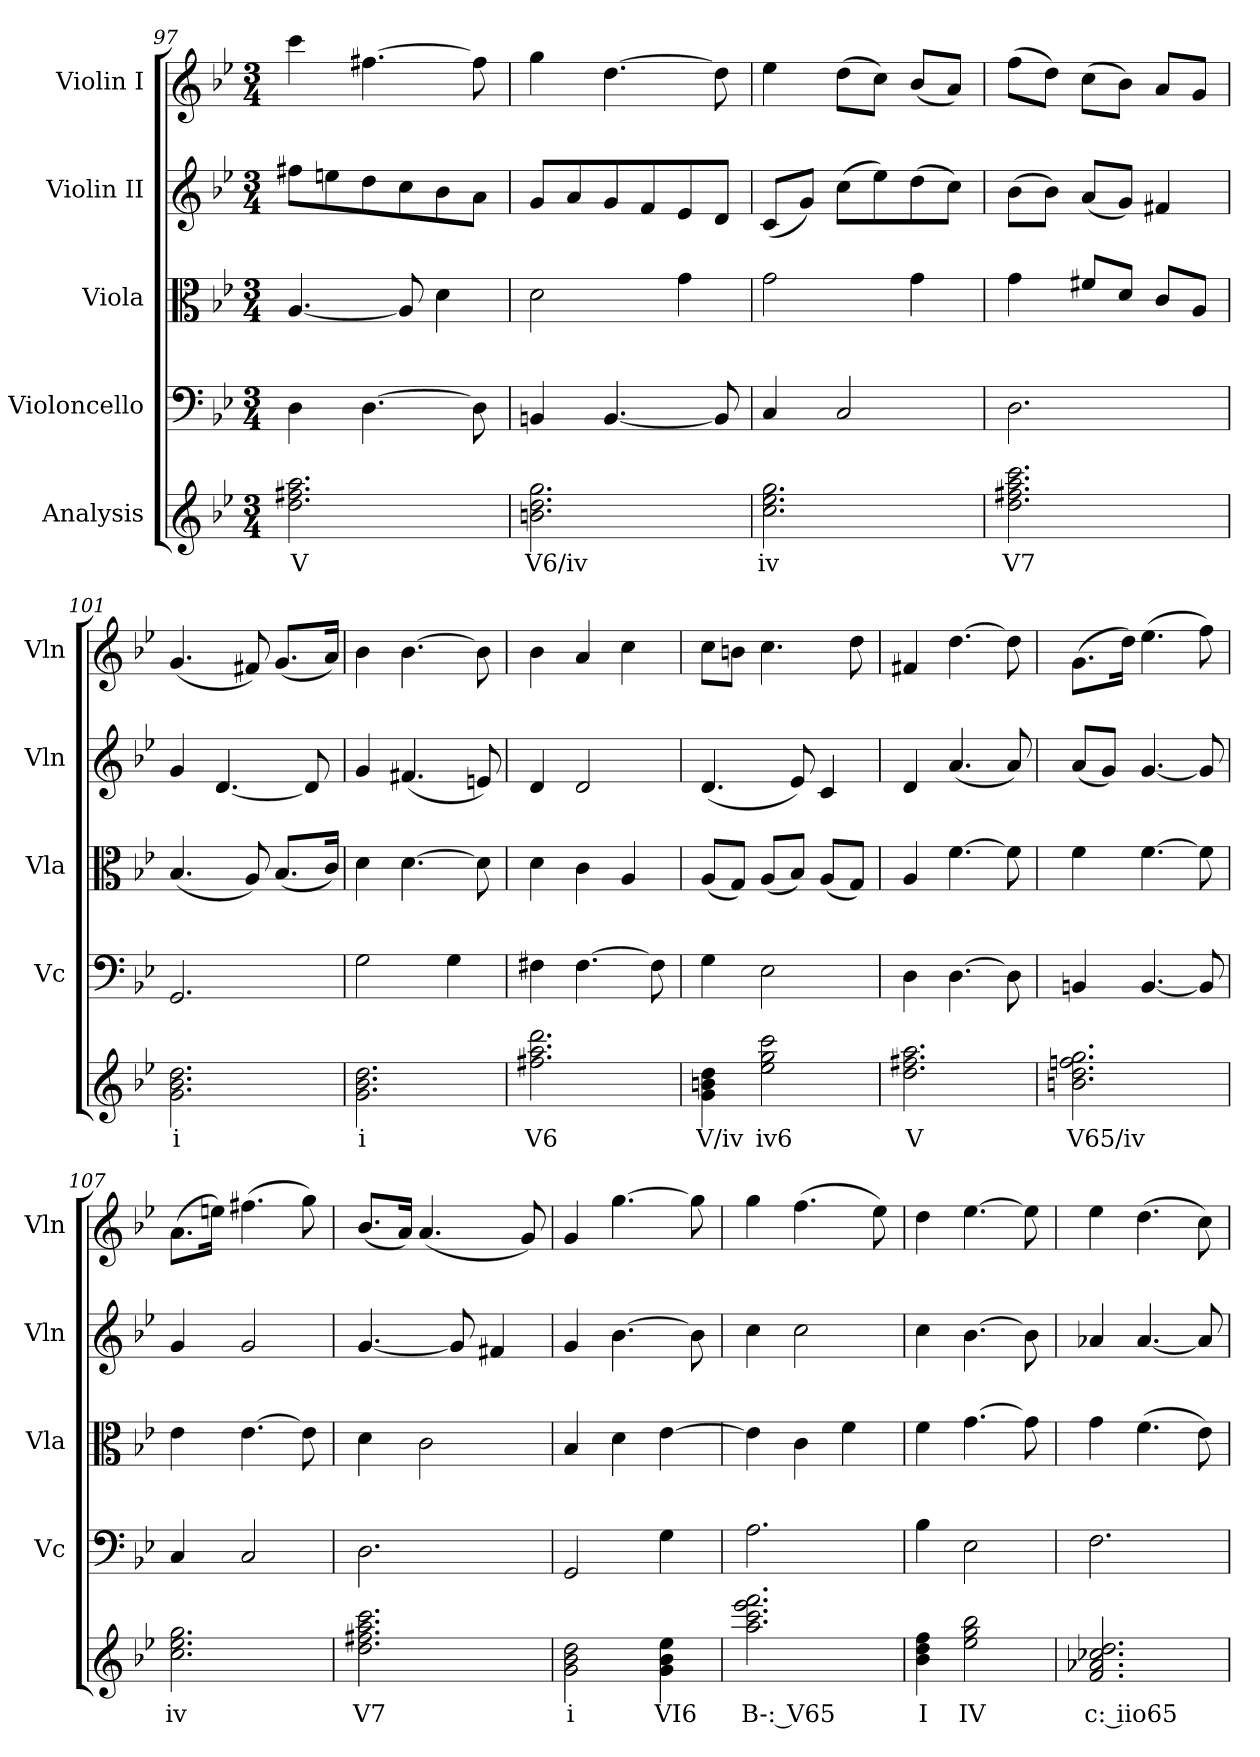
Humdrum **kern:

**kern	**text	**kern	**kern	**kern	**kern
*part5	*part5	*part4	*part3	*part2	*part1
*staff5	*staff5	*staff4	*staff3	*staff2	*staff1
*I"Analysis	*	*I"Violoncello	*I"Viola	*I"Violin II	*I"Violin I
*	*	*I'Vc	*I'Vla	*I'Vln	*I'Vln
*clefG2	*	*clefF4	*clefC3	*clefG2	*clefG2
*k[b-e-]	*	*k[b-e-]	*k[b-e-]	*k[b-e-]	*k[b-e-]
*M3/4	*	*M3/4	*M3/4	*M3/4	*M3/4
=97	=97	=97	=97	=97	=97
!	!LO:LY:b	!	!	!	!
2.dd\ 2.ff#X\ 2.aa\	V	4D\	[4.A/	8ff#X\L	4ccc\
.	.	.	.	8een\	.
.	.	[4.D\	.	8dd\	[4.ff#X\
.	.	.	8A/]	8cc\	.
.	.	.	4d\	8b-\	.
.	.	8D\]	.	8a\J	8ff#\]
!!LO:PB:g=z
=98	=98	=98	=98	=98	=98
!	!LO:LY:b	!	!	!	!
2.bn\ 2.dd\ 2.gg\	V6/iv	4BBn/	2d\	8g/L	4gg\
.	.	.	.	8a/	.
.	.	[4.BB/	.	8g/	[4.dd\
.	.	.	.	8f/	.
.	.	.	4g\	8e-/	.
.	.	8BB/]	.	8d/J	8dd\]
=99	=99	=99	=99	=99	=99
!	!LO:LY:b	!	!	!	!
2.cc\ 2.ee-\ 2.gg\	iv	4C/	2g\	(<8c/L	4ee-\
.	.	.	.	8g/J)	.
.	.	2C/	.	(>8cc\L	(>8dd\L
.	.	.	.	8ee-\)	8cc\J)
.	.	.	4g\	(>8dd\	(<8b-/L
.	.	.	.	8cc\J)	8a/J)
=100	=100	=100	=100	=100	=100
!	!LO:LY:b	!	!	!	!
2.dd\ 2.ff#X\ 2.aa\ 2.ccc\	V7	2.D\	4g\	(>8b-\L	(>8ff\L
.	.	.	.	8b-\J)	8dd\J)
.	.	.	8f#X/L	(<8a/L	(>8cc\L
.	.	.	8d/J	8g/J)	8b-\J)
.	.	.	8c/L	4f#X/	8a/L
.	.	.	8A/J	.	8g/J
=101	=101	=101	=101	=101	=101
!	!LO:LY:b	!	!	!	!
2.g\ 2.b-\ 2.dd\	i	2.GG/	(<4.B-/	4g/	(<4.g/
.	.	.	.	[4.d/	.
.	.	.	8A/)	.	8f#X/)
.	.	.	(<8.B-/L	.	(<8.g/L
.	.	.	.	8d/]	.
.	.	.	16c/Jk)	.	16a/Jk)
!!LO:LB:g=z
=102	=102	=102	=102	=102	=102
!	!LO:LY:b	!	!	!	!
2.g\ 2.b-\ 2.dd\	i	2G\	4d\	4g/	4b-\
.	.	.	[4.d\	(<4.f#X/	[4.b-\
.	.	4G\	.	.	.
.	.	.	8d\]	8en/)	8b-\]
=103	=103	=103	=103	=103	=103
!	!LO:LY:b	!	!	!	!
2.ff#X\ 2.aa\ 2.ddd\	V6	4F#X\	4d\	4d/	4b-\
.	.	[4.F#\	4c\	2d/	4a/
.	.	.	4A/	.	4cc\
.	.	8F#\]	.	.	.
=104	=104	=104	=104	=104	=104
!	!LO:LY:b	!	!	!	!
4g\ 4bn\ 4dd\	V/iv	4G\	(<8A/L	(<4.d/	8cc\L
.	.	.	8G/J)	.	8bn\J
!	!LO:LY:b	!	!	!	!
2ee-\ 2gg\ 2ccc\	iv6	2E-\	(<8A/L	.	4.cc\
.	.	.	8B-/J)	8e-/)	.
.	.	.	(<8A/L	4c/	.
.	.	.	8G/J)	.	8dd\
=105	=105	=105	=105	=105	=105
!	!LO:LY:b	!	!	!	!
2.dd\ 2.ff#X\ 2.aa\	V	4D\	4A/	4d/	4f#X/
.	.	[4.D\	[4.f\	(<4.a/	[4.dd\
.	.	8D\]	8f\]	8a/)	8dd\]
!!LO:PB:g=z
=106	=106	=106	=106	=106	=106
!	!LO:LY:b	!	!	!	!
2.bn\ 2.dd\ 2.ffn\ 2.gg\	V65/iv	4BBn/	4f\	(<8a/L	(>8.g\L
.	.	.	.	8g/J)	.
.	.	.	.	.	16dd\Jk)
.	.	[4.BB/	[4.f\	[4.g/	(>4.ee-\
.	.	8BB/]	8f\]	8g/]	8ff\)
=107	=107	=107	=107	=107	=107
!	!LO:LY:b	!	!	!	!
2.cc\ 2.ee-\ 2.gg\	iv	4C/	4e-\	4g/	(>8.a\L
.	.	.	.	.	16een\Jk)
.	.	2C/	[4.e-\	2g/	(>4.ff#X\
.	.	.	8e-\]	.	8gg\)
=108	=108	=108	=108	=108	=108
!	!LO:LY:b	!	!	!	!
2.dd\ 2.ff#X\ 2.aa\ 2.ccc\	V7	2.D\	4d\	[4.g/	(<8.b-/L
.	.	.	.	.	16a/Jk)
.	.	.	2c\	.	(<4.a/
.	.	.	.	8g/]	.
.	.	.	.	4f#X/	.
.	.	.	.	.	8g/)
=109	=109	=109	=109	=109	=109
!	!LO:LY:b	!	!	!	!
2g\ 2b-\ 2dd\	i	2GG/	4B-/	4g/	4g/
.	.	.	4d\	[4.b-\	[4.gg\
!	!LO:LY:b	!	!	!	!
4g\ 4b-\ 4ee-\	VI6	4G\	[4e-\	.	.
.	.	.	.	8b-\]	8gg\]
!!LO:LB:g=z
=110	=110	=110	=110	=110	=110
!	!LO:LY:b	!	!	!	!
2.aa\ 2.ccc\ 2.eee-\ 2.fff\	B-: V65	2.A\	4e-\]	4cc\	4gg\
.	.	.	4c\	2cc\	(>4.ff\
.	.	.	4f\	.	.
.	.	.	.	.	8ee-\)
=111	=111	=111	=111	=111	=111
!	!LO:LY:b	!	!	!	!
4b-\ 4dd\ 4ff\	I	4B-\	4f\	4cc\	4dd\
!	!LO:LY:b	!	!	!	!
2ee-\ 2gg\ 2bb-\	IV	2E-\	[4.g\	[4.b-\	[4.ee-\
.	.	.	8g\]	8b-\]	8ee-\]
=112	=112	=112	=112	=112	=112
!	!LO:LY:b	!	!	!	!
2.f/ 2.a-X/ 2.cc-X/ 2.dd/	c: iio65	2.F\	4g\	4a-X/	4ee-\
.	.	.	(>4.f\	[4.a-/	(>4.dd\
.	.	.	8e-\)	8a-/]	8cc\)
=	=	=	=	=	=
*-	*-	*-	*-	*-	*-
